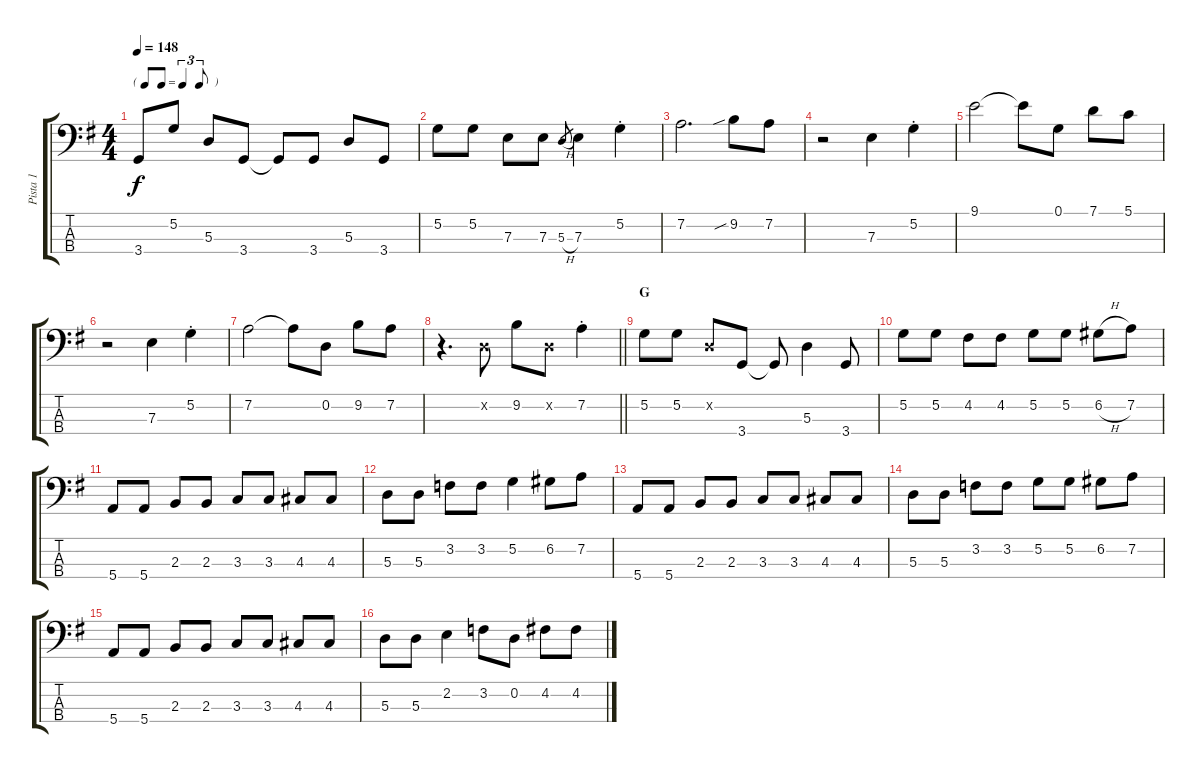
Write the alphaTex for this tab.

\track ("Pista 1" "Pista 1") {instrument electricbassfinger}
\staff {score tabs}
\tuning (G2 D2 A1 E1) {hide}
\ts (4 4)
\tf triplet8th
\tempo 148
\clef f4
\ks g
3.4.8{dy f} 5.2.8 5.3.8 3.4.8 3.4{t}.8 3.4.8 5.3.8 3.4.8 |
5.2.8 5.2.8 7.3.8 7.3.8 5.3{h}.8{gr} 7.3.4 5.2{st}.4 |
7.2.2{d} 9.2{sib}.8 7.2.8 |
r.2 7.3.4 5.2{st}.4 |
9.1.2 9.1{t}.8 0.1.8 7.1.8 5.1.8 |
r.2 7.3.4 5.2{st}.4 |
7.2.2 7.2{t}.8 0.2.8 9.2.8 7.2.8 |
\barLineRight lightlight
r.4{d} 0.2{x}.8 9.2.8 0.2{x}.8 7.2{st}.4 |
\section ("" "G")
5.2.8 5.2.8 0.2{x}.8 3.4.8 3.4{t}.8 5.3.4 3.4.8 |
5.2.8 5.2.8 4.2.8 4.2.8 5.2.8 5.2.8 6.2{h}.8 7.2.8 |
5.4.8 5.4.8 2.3.8 2.3.8 3.3.8 3.3.8 4.3.8 4.3.8 |
5.3.8 5.3.8 3.2.8 3.2.8 5.2.4 6.2.8 7.2.8 |
5.4.8 5.4.8 2.3.8 2.3.8 3.3.8 3.3.8 4.3.8 4.3.8 |
5.3.8 5.3.8 3.2.8 3.2.8 5.2.8 5.2.8 6.2.8 7.2.8 |
5.4.8 5.4.8 2.3.8 2.3.8 3.3.8 3.3.8 4.3.8 4.3.8 |
5.3.8 5.3.8 2.2.4 3.2.8 0.2.8 4.2.8 4.2.8
